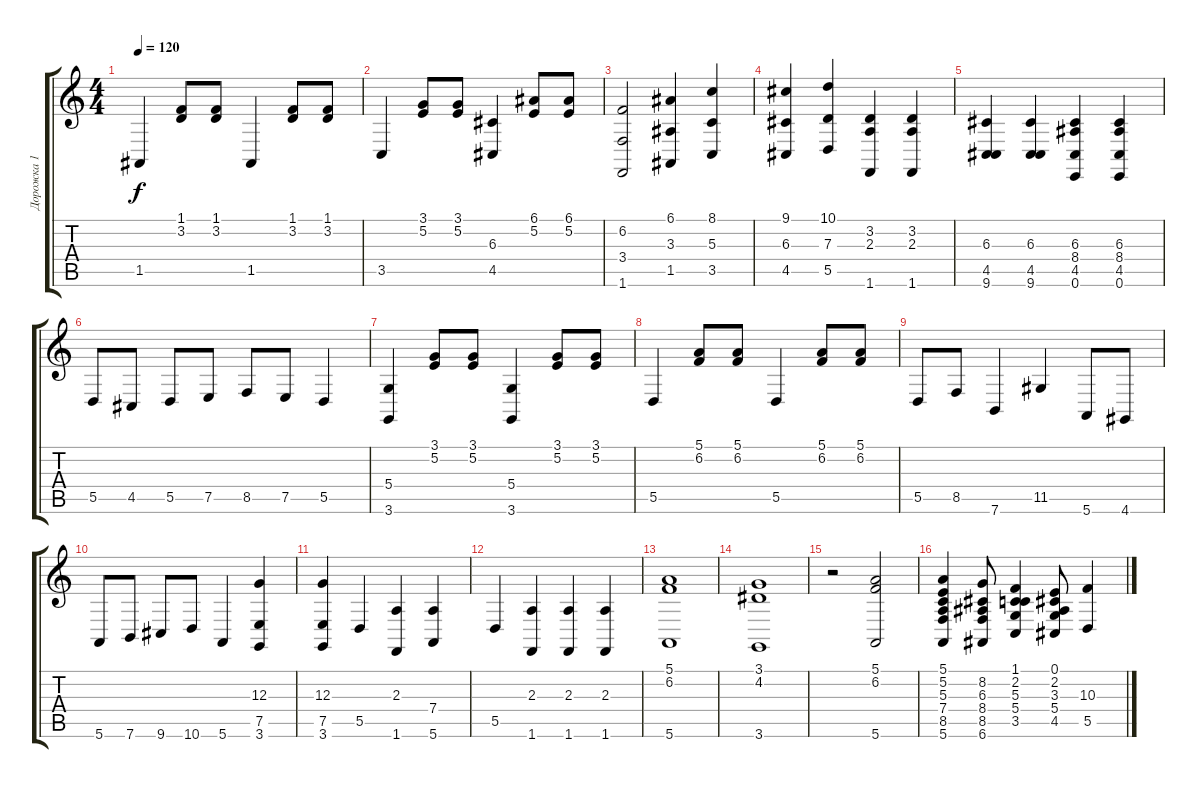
\track ("Дорожка 1" "Дорожка 1") {instrument harpsichord}
\staff {score tabs}
\tuning (E4 B3 G3 D3 A2 E2) {hide}
\ts (4 4)
\tempo 120
\clef g2
\ks c
1.5.4{dy f} (1.1 3.2).8 (1.1 3.2).8 1.5.4 (1.1 3.2).8 (1.1 3.2).8 |
3.5.4 (3.1 5.2).8 (3.1 5.2).8 (6.3 4.5).4 (6.1 5.2).8 (6.1 5.2).8 |
(6.2 3.4 1.6).2 (6.1 3.3 1.5).4 (8.1 5.3 3.5).4 |
(9.1 6.3 4.5).4 (10.1 7.3 5.5).4 (3.2 2.3 1.6).4 (3.2 2.3 1.6).4 |
(6.3 4.5 9.6).4 (6.3 4.5 9.6).4 (6.3 8.4 4.5 0.6).4 (6.3 8.4 4.5 0.6).4 |
5.5.8 4.5.8 5.5.8 7.5.8 8.5.8 7.5.8 5.5.4 |
(5.4 3.6).4 (3.1 5.2).8 (3.1 5.2).8 (5.4 3.6).4 (3.1 5.2).8 (3.1 5.2).8 |
5.5.4 (5.1 6.2).8 (5.1 6.2).8 5.5.4 (5.1 6.2).8 (5.1 6.2).8 |
5.5.8 8.5.8 7.6.4 11.5.4 5.6.8 4.6.8 |
5.6.8 7.6.8 9.6.8 10.6.8 5.6.4 (12.3 7.5 3.6).4 |
(12.3 7.5 3.6).4 5.5.4 (2.3 1.6).4 (7.4 5.6).4 |
5.5.4 (2.3 1.6).4 (2.3 1.6).4 (2.3 1.6).4 |
(5.1 6.2 5.6).1 |
(3.1 4.2 3.6).1 |
r.2 (5.1 6.2 5.6).2 |
(5.1 5.2 5.3 7.4 8.5 5.6).4 (8.2 6.3 8.4 8.5 6.6).8 (1.1 2.2 5.3 5.4 3.5).4 (0.1 2.2 3.3 5.4 4.5).8 (10.3 5.5).4
